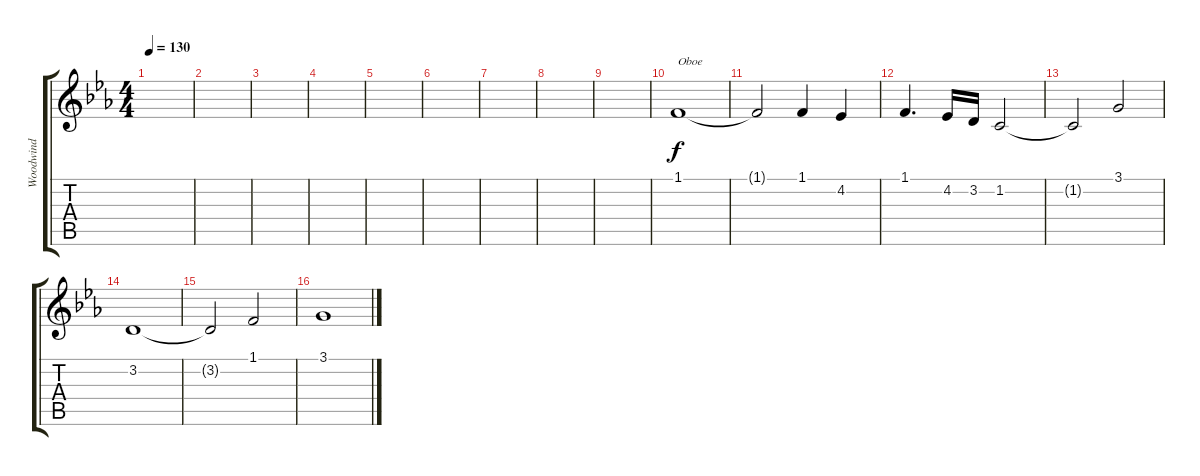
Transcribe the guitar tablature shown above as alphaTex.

\track ("Woodwind" "Woodwind") {instrument flute}
\staff {score tabs}
\tuning (E4 B3 G3 D3 A2 E2) {hide}
\ts (4 4)
\tempo 130
\clef g2
\ks cminor
|
|
|
|
|
|
|
|
|
1.1.1{txt "Oboe" dy f instrument oboe} |
1.1{t}.2 1.1.4 4.2.4 |
1.1.4{d} 4.2.16 3.2.16 1.2.2 |
1.2{t}.2 3.1.2 |
3.2.1 |
3.2{t}.2 1.1.2 |
3.1.1
